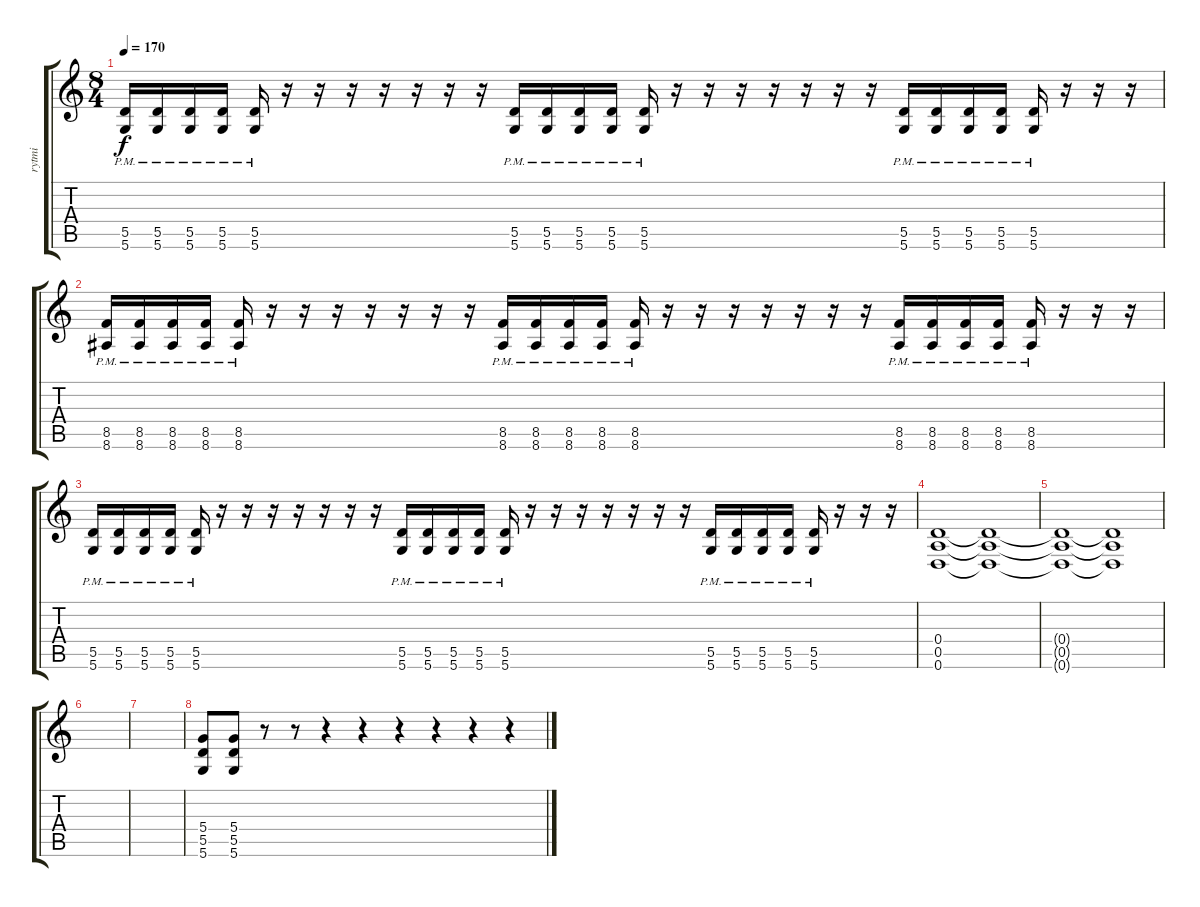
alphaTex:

\track ("rytmi" "rytmi") {instrument distortionguitar}
\staff {score tabs}
\tuning (E4 B3 G3 D3 A2 D2) {hide}
\ts (8 4)
\tempo 170
\clef g2
\ks c
(5.5{pm} 5.6{pm}).16{dy f} (5.5{pm} 5.6{pm}).16 (5.5{pm} 5.6{pm}).16 (5.5{pm} 5.6{pm}).16 (5.5{pm} 5.6{pm}).16 r.16 r.16 r.16 r.16 r.16 r.16 r.16 (5.5{pm} 5.6{pm}).16 (5.5{pm} 5.6{pm}).16 (5.5{pm} 5.6{pm}).16 (5.5{pm} 5.6{pm}).16 (5.5{pm} 5.6{pm}).16 r.16 r.16 r.16 r.16 r.16 r.16 r.16 (5.5{pm} 5.6{pm}).16 (5.5{pm} 5.6{pm}).16 (5.5{pm} 5.6{pm}).16 (5.5{pm} 5.6{pm}).16 (5.5{pm} 5.6{pm}).16 r.16 r.16 r.16 |
(8.5{pm} 8.6{pm}).16 (8.5{pm} 8.6{pm}).16 (8.5{pm} 8.6{pm}).16 (8.5{pm} 8.6{pm}).16 (8.5{pm} 8.6{pm}).16 r.16 r.16 r.16 r.16 r.16 r.16 r.16 (8.5{pm} 8.6{pm}).16 (8.5{pm} 8.6{pm}).16 (8.5{pm} 8.6{pm}).16 (8.5{pm} 8.6{pm}).16 (8.5{pm} 8.6{pm}).16 r.16 r.16 r.16 r.16 r.16 r.16 r.16 (8.5{pm} 8.6{pm}).16 (8.5{pm} 8.6{pm}).16 (8.5{pm} 8.6{pm}).16 (8.5{pm} 8.6{pm}).16 (8.5{pm} 8.6{pm}).16 r.16 r.16 r.16 |
(5.5{pm} 5.6{pm}).16 (5.5{pm} 5.6{pm}).16 (5.5{pm} 5.6{pm}).16 (5.5{pm} 5.6{pm}).16 (5.5{pm} 5.6{pm}).16 r.16 r.16 r.16 r.16 r.16 r.16 r.16 (5.5{pm} 5.6{pm}).16 (5.5{pm} 5.6{pm}).16 (5.5{pm} 5.6{pm}).16 (5.5{pm} 5.6{pm}).16 (5.5{pm} 5.6{pm}).16 r.16 r.16 r.16 r.16 r.16 r.16 r.16 (5.5{pm} 5.6{pm}).16 (5.5{pm} 5.6{pm}).16 (5.5{pm} 5.6{pm}).16 (5.5{pm} 5.6{pm}).16 (5.5{pm} 5.6{pm}).16 r.16 r.16 r.16 |
(0.4 0.5 0.6).1 (0.4{t} 0.5{t} 0.6{t}).1 |
(0.4{t} 0.5{t} 0.6{t}).1 (0.4{t} 0.5{t} 0.6{t}).1 |
|
|
(5.4 5.5 5.6).8 (5.4 5.5 5.6).8 r.8 r.8 r.4 r.4 r.4 r.4 r.4 r.4
